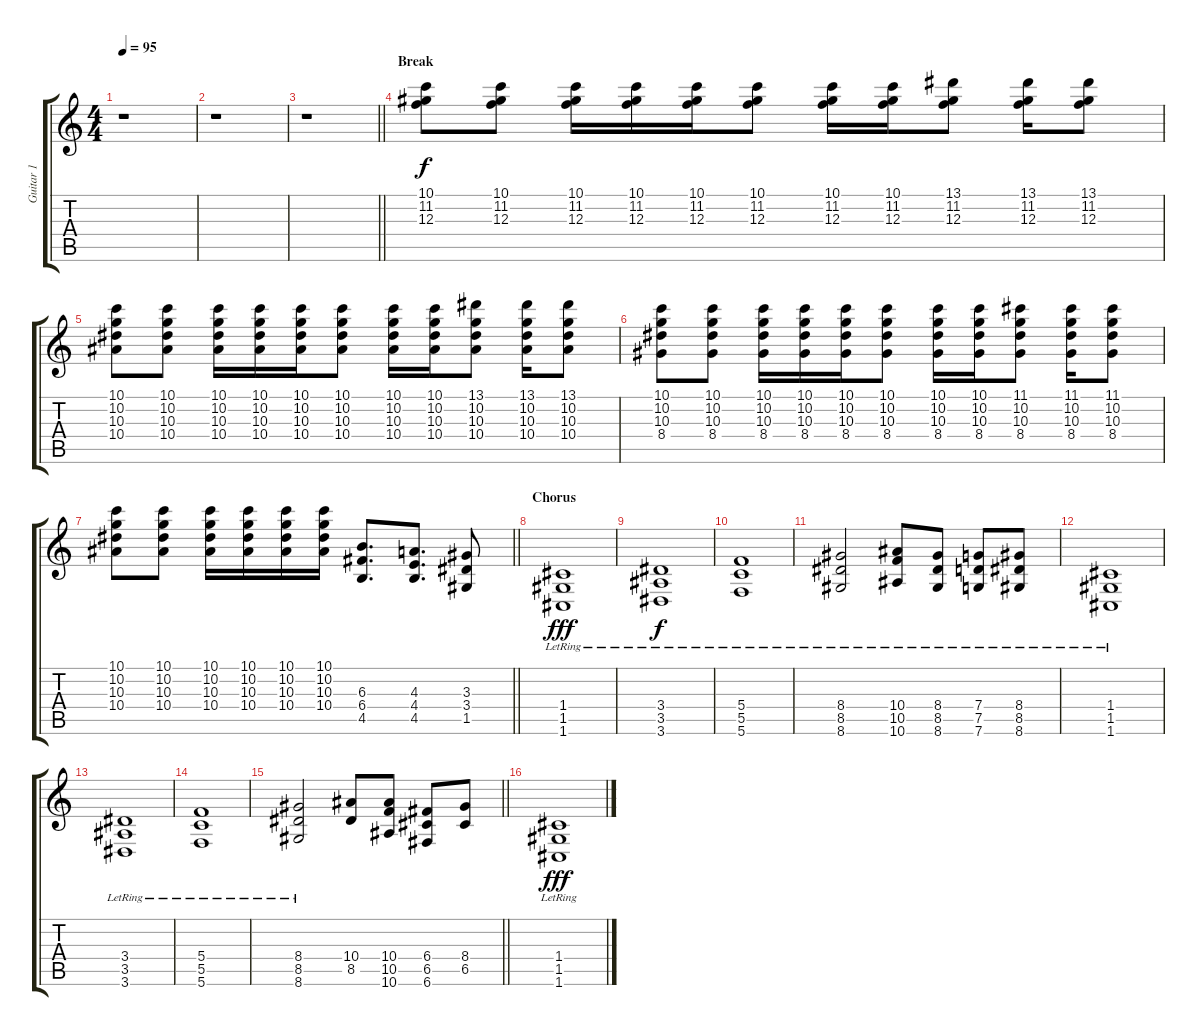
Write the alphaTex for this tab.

\track ("Guitar 1" "Guitar 1") {instrument overdrivenguitar}
\staff {score tabs}
\tuning (D4 A3 F3 C3 G2 C2) {hide}
\ts (4 4)
\tempo 95
\clef g2
\ks c
r.1{dy ppp} |
r.1 |
\barLineRight lightlight
r.1 |
\section ("" "Break")
(10.1 11.2 12.3).8{dy f} (10.1 11.2 12.3).8 (10.1 11.2 12.3).16 (10.1 11.2 12.3).16 (10.1 11.2 12.3).16 (10.1 11.2 12.3).8 (10.1 11.2 12.3).16 (10.1 11.2 12.3).16 (13.1 11.2 12.3).8 (13.1 11.2 12.3).16 (13.1 11.2 12.3).8 |
(10.1 10.2 10.3 10.4).8 (10.1 10.2 10.3 10.4).8 (10.1 10.2 10.3 10.4).16 (10.1 10.2 10.3 10.4).16 (10.1 10.2 10.3 10.4).16 (10.1 10.2 10.3 10.4).8 (10.1 10.2 10.3 10.4).16 (10.1 10.2 10.3 10.4).16 (13.1 10.2 10.3 10.4).8 (13.1 10.2 10.3 10.4).16 (13.1 10.2 10.3 10.4).8 |
(10.1 10.2 10.3 8.4).8 (10.1 10.2 10.3 8.4).8 (10.1 10.2 10.3 8.4).16 (10.1 10.2 10.3 8.4).16 (10.1 10.2 10.3 8.4).16 (10.1 10.2 10.3 8.4).8 (10.1 10.2 10.3 8.4).16 (10.1 10.2 10.3 8.4).16 (11.1 10.2 10.3 8.4).8 (11.1 10.2 10.3 8.4).16 (11.1 10.2 10.3 8.4).8 |
\barLineRight lightlight
(10.1 10.2 10.3 10.4).8 (10.1 10.2 10.3 10.4).8 (10.1 10.2 10.3 10.4).16 (10.1 10.2 10.3 10.4).16 (10.1 10.2 10.3 10.4).16 (10.1 10.2 10.3 10.4).16 (6.3 6.4 4.5).8{d} (4.3 4.4 4.5).8{d} (3.3 3.4 1.5).8 |
\section ("" "Chorus")
(1.4 1.5 1.6{lr}).1{dy fff} |
(3.4{lr} 3.5 3.6).1{dy f} |
(5.4{lr} 5.5 5.6).1 |
(8.4 8.5 8.6{lr}).2 (10.4{lr} 10.5{lr} 10.6{lr}).8 (8.4{lr} 8.5{lr} 8.6{lr}).8 (7.4{lr} 7.5{lr} 7.6{lr}).8 (8.4{lr} 8.5{lr} 8.6{lr}).8 |
(1.4 1.5 1.6{lr}).1 |
(3.4{lr} 3.5 3.6).1 |
(5.4{lr} 5.5 5.6).1 |
\barLineRight lightlight
(8.4 8.5 8.6{lr}).2 (10.4 8.5).8 (10.4 10.5 10.6).8 (6.4 6.5 6.6).8 (8.4 6.5).8 |
\section ("" "")
(1.4 1.5 1.6{lr}).1{dy fff}
